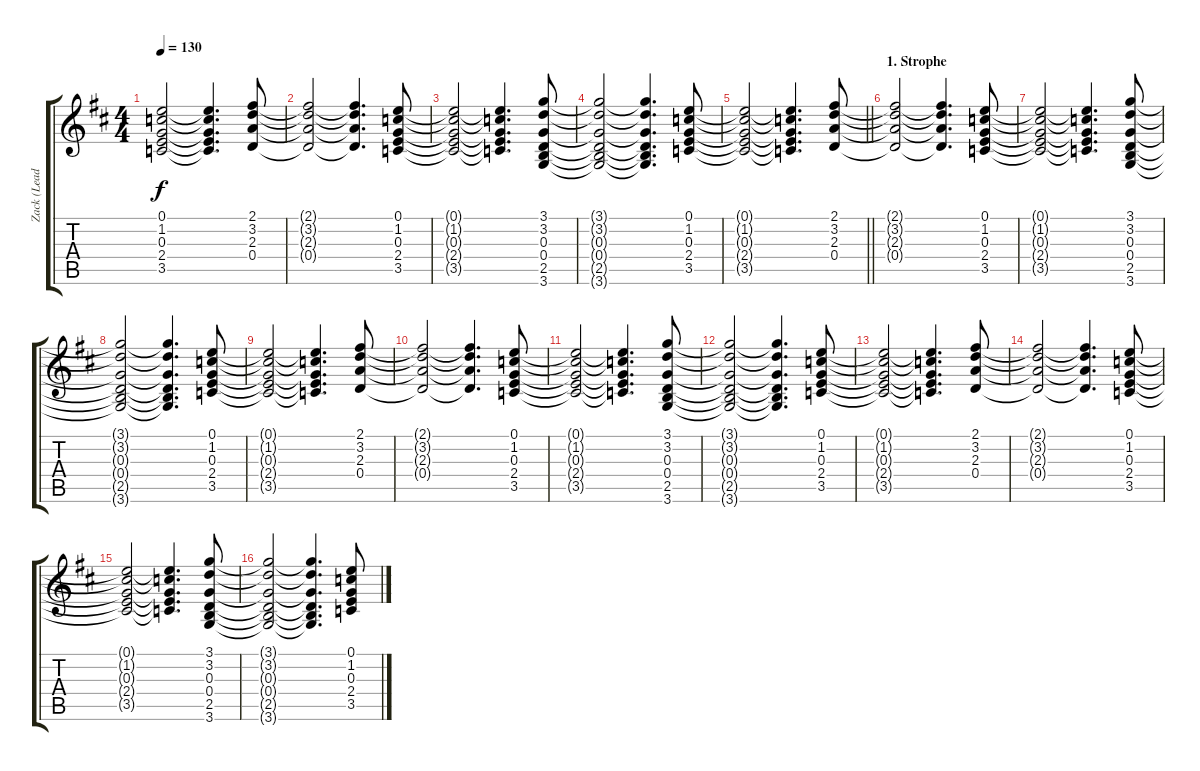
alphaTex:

\track ("Zack (Lead Guitar)" "Zack (Lead") {instrument overdrivenguitar}
\staff {score tabs}
\tuning (E4 B3 G3 D3 A2 E2) {hide}
\ts (4 4)
\tempo 130
\clef g2
\ks d
(0.1{t} 1.2{t} 0.3{t} 2.4{t} 3.5{t}).2{dy f} (0.1{t} 1.2{t} 0.3{t} 2.4{t} 3.5{t}).4{d} (2.1 3.2 2.3 0.4).8 |
(2.1{t} 3.2{t} 2.3{t} 0.4{t}).2 (2.1{t} 3.2{t} 2.3{t} 0.4{t}).4{d} (0.1 1.2 0.3 2.4 3.5).8 |
(0.1{t} 1.2{t} 0.3{t} 2.4{t} 3.5{t}).2 (0.1{t} 1.2{t} 0.3{t} 2.4{t} 3.5{t}).4{d} (3.1 3.2 0.3 0.4 2.5 3.6).8 |
(3.1{t} 3.2{t} 0.3{t} 0.4{t} 2.5{t} 3.6{t}).2 (3.1{t} 3.2{t} 0.3{t} 0.4{t} 2.5{t} 3.6{t}).4{d} (0.1 1.2 0.3 2.4 3.5).8 |
\barLineRight lightlight
(0.1{t} 1.2{t} 0.3{t} 2.4{t} 3.5{t}).2 (0.1{t} 1.2{t} 0.3{t} 2.4{t} 3.5{t}).4{d} (2.1 3.2 2.3 0.4).8 |
\section ("" "1. Strophe")
(2.1{t} 3.2{t} 2.3{t} 0.4{t}).2 (2.1{t} 3.2{t} 2.3{t} 0.4{t}).4{d} (0.1 1.2 0.3 2.4 3.5).8 |
(0.1{t} 1.2{t} 0.3{t} 2.4{t} 3.5{t}).2 (0.1{t} 1.2{t} 0.3{t} 2.4{t} 3.5{t}).4{d} (3.1 3.2 0.3 0.4 2.5 3.6).8 |
(3.1{t} 3.2{t} 0.3{t} 0.4{t} 2.5{t} 3.6{t}).2 (3.1{t} 3.2{t} 0.3{t} 0.4{t} 2.5{t} 3.6{t}).4{d} (0.1 1.2 0.3 2.4 3.5).8 |
(0.1{t} 1.2{t} 0.3{t} 2.4{t} 3.5{t}).2 (0.1{t} 1.2{t} 0.3{t} 2.4{t} 3.5{t}).4{d} (2.1 3.2 2.3 0.4).8 |
(2.1{t} 3.2{t} 2.3{t} 0.4{t}).2 (2.1{t} 3.2{t} 2.3{t} 0.4{t}).4{d} (0.1 1.2 0.3 2.4 3.5).8 |
(0.1{t} 1.2{t} 0.3{t} 2.4{t} 3.5{t}).2 (0.1{t} 1.2{t} 0.3{t} 2.4{t} 3.5{t}).4{d} (3.1 3.2 0.3 0.4 2.5 3.6).8 |
(3.1{t} 3.2{t} 0.3{t} 0.4{t} 2.5{t} 3.6{t}).2 (3.1{t} 3.2{t} 0.3{t} 0.4{t} 2.5{t} 3.6{t}).4{d} (0.1 1.2 0.3 2.4 3.5).8 |
(0.1{t} 1.2{t} 0.3{t} 2.4{t} 3.5{t}).2 (0.1{t} 1.2{t} 0.3{t} 2.4{t} 3.5{t}).4{d} (2.1 3.2 2.3 0.4).8 |
(2.1{t} 3.2{t} 2.3{t} 0.4{t}).2 (2.1{t} 3.2{t} 2.3{t} 0.4{t}).4{d} (0.1 1.2 0.3 2.4 3.5).8 |
(0.1{t} 1.2{t} 0.3{t} 2.4{t} 3.5{t}).2 (0.1{t} 1.2{t} 0.3{t} 2.4{t} 3.5{t}).4{d} (3.1 3.2 0.3 0.4 2.5 3.6).8 |
(3.1{t} 3.2{t} 0.3{t} 0.4{t} 2.5{t} 3.6{t}).2 (3.1{t} 3.2{t} 0.3{t} 0.4{t} 2.5{t} 3.6{t}).4{d} (0.1 1.2 0.3 2.4 3.5).8
